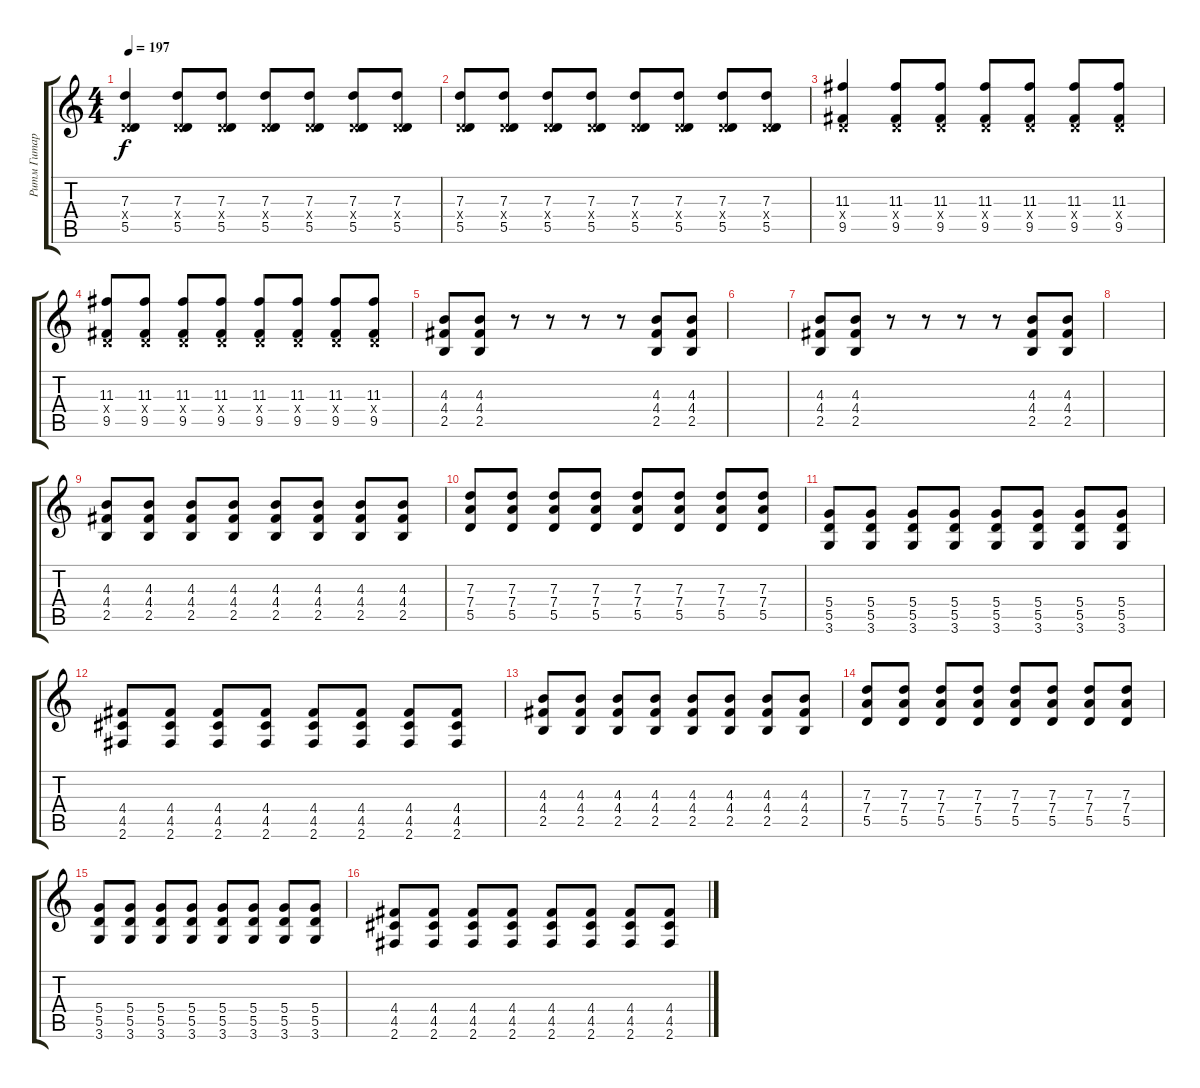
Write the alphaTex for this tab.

\track ("Ритм Гитара (Bizzy D)" "Ритм Гитар") {instrument distortionguitar}
\staff {score tabs}
\tuning (E4 B3 G3 D3 A2 E2) {hide}
\ts (4 4)
\tempo 197
\clef g2
\ks c
(7.3 0.4{x} 5.5).4{dy f} (7.3 0.4{x} 5.5).8 (7.3 0.4{x} 5.5).8 (7.3 0.4{x} 5.5).8 (7.3 0.4{x} 5.5).8 (7.3 0.4{x} 5.5).8 (7.3 0.4{x} 5.5).8 |
(7.3 0.4{x} 5.5).8 (7.3 0.4{x} 5.5).8 (7.3 0.4{x} 5.5).8 (7.3 0.4{x} 5.5).8 (7.3 0.4{x} 5.5).8 (7.3 0.4{x} 5.5).8 (7.3 0.4{x} 5.5).8 (7.3 0.4{x} 5.5).8 |
(11.3 0.4{x} 9.5).4 (11.3 0.4{x} 9.5).8 (11.3 0.4{x} 9.5).8 (11.3 0.4{x} 9.5).8 (11.3 0.4{x} 9.5).8 (11.3 0.4{x} 9.5).8 (11.3 0.4{x} 9.5).8 |
(11.3 0.4{x} 9.5).8 (11.3 0.4{x} 9.5).8 (11.3 0.4{x} 9.5).8 (11.3 0.4{x} 9.5).8 (11.3 0.4{x} 9.5).8 (11.3 0.4{x} 9.5).8 (11.3 0.4{x} 9.5).8 (11.3 0.4{x} 9.5).8 |
(4.3 4.4 2.5).8 (4.3 4.4 2.5).8 r.8 r.8 r.8 r.8 (4.3 4.4 2.5).8 (4.3 4.4 2.5).8 |
|
(4.3 4.4 2.5).8 (4.3 4.4 2.5).8 r.8 r.8 r.8 r.8 (4.3 4.4 2.5).8 (4.3 4.4 2.5).8 |
|
(4.3 4.4 2.5).8{volume 13} (4.3 4.4 2.5).8 (4.3 4.4 2.5).8 (4.3 4.4 2.5).8 (4.3 4.4 2.5).8 (4.3 4.4 2.5).8 (4.3 4.4 2.5).8 (4.3 4.4 2.5).8 |
(7.3 7.4 5.5).8 (7.3 7.4 5.5).8 (7.3 7.4 5.5).8 (7.3 7.4 5.5).8 (7.3 7.4 5.5).8 (7.3 7.4 5.5).8 (7.3 7.4 5.5).8 (7.3 7.4 5.5).8 |
(5.4 5.5 3.6).8 (5.4 5.5 3.6).8 (5.4 5.5 3.6).8 (5.4 5.5 3.6).8 (5.4 5.5 3.6).8 (5.4 5.5 3.6).8 (5.4 5.5 3.6).8 (5.4 5.5 3.6).8 |
(4.4 4.5 2.6).8 (4.4 4.5 2.6).8 (4.4 4.5 2.6).8 (4.4 4.5 2.6).8 (4.4 4.5 2.6).8 (4.4 4.5 2.6).8 (4.4 4.5 2.6).8 (4.4 4.5 2.6).8 |
(4.3 4.4 2.5).8{volume 13} (4.3 4.4 2.5).8 (4.3 4.4 2.5).8 (4.3 4.4 2.5).8 (4.3 4.4 2.5).8 (4.3 4.4 2.5).8 (4.3 4.4 2.5).8 (4.3 4.4 2.5).8 |
(7.3 7.4 5.5).8 (7.3 7.4 5.5).8 (7.3 7.4 5.5).8 (7.3 7.4 5.5).8 (7.3 7.4 5.5).8 (7.3 7.4 5.5).8 (7.3 7.4 5.5).8 (7.3 7.4 5.5).8 |
(5.4 5.5 3.6).8 (5.4 5.5 3.6).8 (5.4 5.5 3.6).8 (5.4 5.5 3.6).8 (5.4 5.5 3.6).8 (5.4 5.5 3.6).8 (5.4 5.5 3.6).8 (5.4 5.5 3.6).8 |
(4.4 4.5 2.6).8 (4.4 4.5 2.6).8 (4.4 4.5 2.6).8 (4.4 4.5 2.6).8 (4.4 4.5 2.6).8 (4.4 4.5 2.6).8 (4.4 4.5 2.6).8 (4.4 4.5 2.6).8
